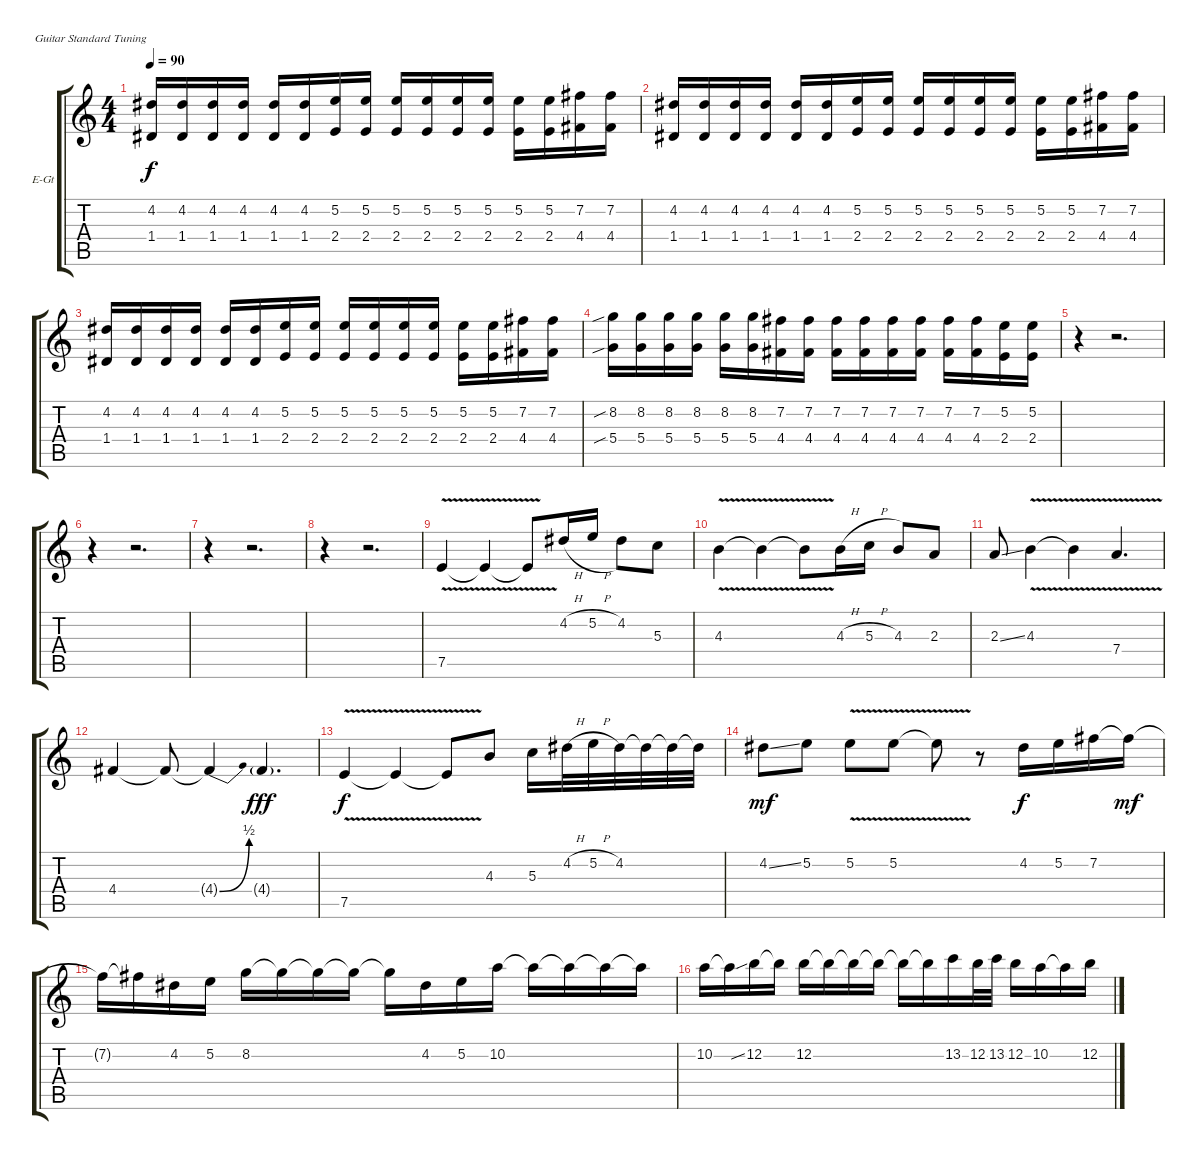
\bracketExtendMode groupsimilarinstruments
\firstSystemTrackNameOrientation horizontal
\otherSystemsTrackNameOrientation horizontal
\track ("Ритм" "E-Gt") {instrument overdrivenguitar}
\staff {score tabs}
\tuning (E4 B3 G3 D3 A2 E2)
\ts (4 4)
\tempo 90
\clef g2
\ks c
(4.2 1.4).16{dy f} (4.2 1.4).16 (4.2 1.4).16 (4.2 1.4).16 (4.2 1.4).16 (4.2 1.4).16 (5.2 2.4).16 (5.2 2.4).16 (5.2 2.4).16 (5.2 2.4).16 (5.2 2.4).16 (5.2 2.4).16 (5.2 2.4).16 (5.2 2.4).16 (7.2 4.4).16 (7.2 4.4).16 |
(4.2 1.4).16 (4.2 1.4).16 (4.2 1.4).16 (4.2 1.4).16 (4.2 1.4).16 (4.2 1.4).16 (5.2 2.4).16 (5.2 2.4).16 (5.2 2.4).16 (5.2 2.4).16 (5.2 2.4).16 (5.2 2.4).16 (5.2 2.4).16 (5.2 2.4).16 (7.2 4.4).16 (7.2 4.4).16 |
(4.2 1.4).16 (4.2 1.4).16 (4.2 1.4).16 (4.2 1.4).16 (4.2 1.4).16 (4.2 1.4).16 (5.2 2.4).16 (5.2 2.4).16 (5.2 2.4).16 (5.2 2.4).16 (5.2 2.4).16 (5.2 2.4).16 (5.2 2.4).16 (5.2 2.4).16 (7.2 4.4).16 (7.2 4.4).16 |
(8.2{sib} 5.4{sib}).16 (8.2 5.4).16 (8.2 5.4).16 (8.2 5.4).16 (8.2 5.4).16 (8.2 5.4).16 (7.2 4.4).16 (7.2 4.4).16 (7.2 4.4).16 (7.2 4.4).16 (7.2 4.4).16 (7.2 4.4).16 (7.2 4.4).16 (7.2 4.4).16 (5.2 2.4).16 (5.2 2.4).16 |
r.4 r.2{d} |
r.4 r.2{d} |
r.4 r.2{d} |
r.4 r.2{d} |
7.5{v}.4 7.5{v t}.4 7.5{v t}.8 4.2{h}.16 5.2{h}.16 4.2.8 5.3.8 |
4.3{v}.4 4.3{v t}.4 4.3{v t}.8 4.3{h}.16 5.3{h}.16 4.3.8 2.3.8 |
2.3{ss}.8 4.3{v}.4 4.3{v t}.4 7.4{v}.4{d} |
4.4.4 4.4{t}.8 4.4{be (bend 0 0 60 2) t}.4 4.4{g}.4{d dy fff} |
7.5{v}.4{dy f} 7.5{v t}.4 7.5{v t}.8 4.3.8 5.3.16 4.2{h}.32 5.2{h}.32 4.2.32 4.2{t}.32 4.2{t}.32 4.2{t}.32 |
4.2{ss}.8{dy mf} 5.2.8 5.2{v}.8 5.2{v}.8 5.2{v t}.8 r.8 4.2.16{dy f} 5.2.16 7.2.16 7.2{t}.16{dy mf} |
7.2{t}.16 7.2{t}.16 4.2.16 5.2.16 8.2.16 8.2{t}.16 8.2{t}.16 8.2{t}.16 8.2{t}.16 4.2.16 5.2.16 10.2.16 10.2{t}.16 10.2{t}.16 10.2{t}.16 10.2{t}.16 |
10.2.16 10.2{ss t}.16 12.2.16 12.2{t}.16 12.2.16 12.2{t}.16 12.2{t}.16 12.2{t}.16 12.2{t}.16 12.2{t}.16 13.2.16 12.2.32 13.2.32 12.2.16 10.2.16 10.2{t}.16 12.2.16
